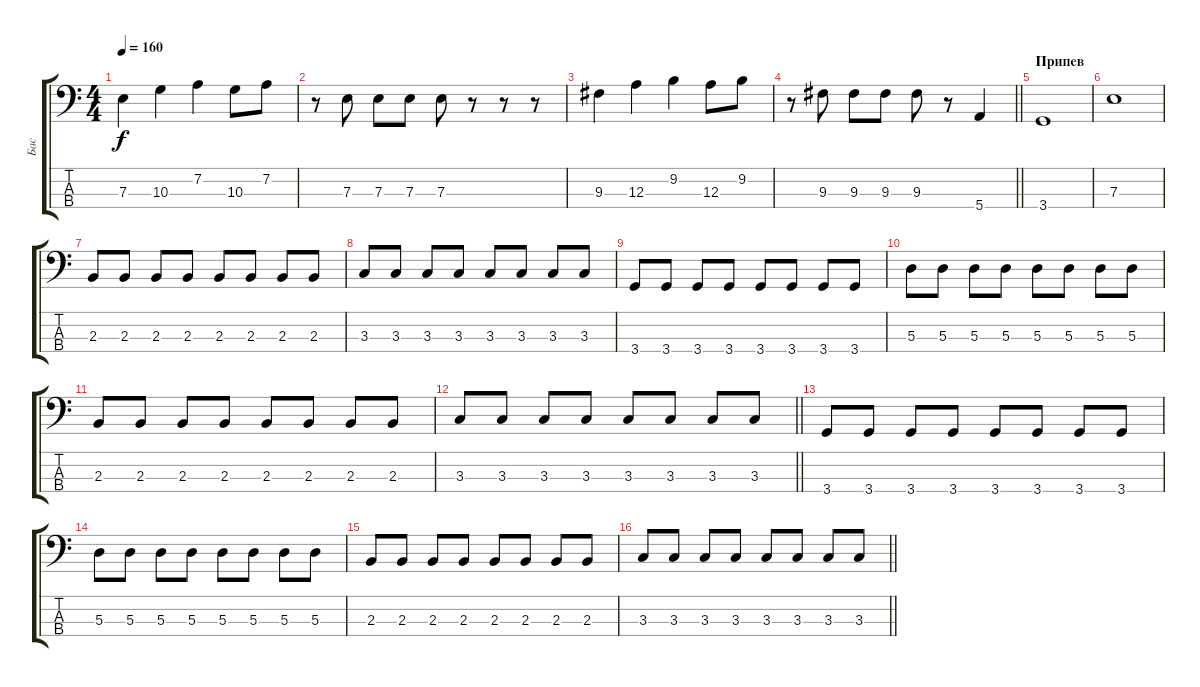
\track ("Бас" "Бас") {instrument electricbassfinger}
\staff {score tabs}
\tuning (G2 D2 A1 E1) {hide}
\ts (4 4)
\tempo 160
\clef f4
\ks c
7.3.4{dy f} 10.3.4 7.2.4 10.3.8 7.2.8 |
r.8 7.3.8 7.3.8 7.3.8 7.3.8 r.8 r.8 r.8 |
9.3.4 12.3.4 9.2.4 12.3.8 9.2.8 |
\barLineRight lightlight
r.8 9.3.8 9.3.8 9.3.8 9.3.8 r.8 5.4.4 |
\section ("" "Припев")
3.4.1 |
7.3.1 |
2.3.8 2.3.8 2.3.8 2.3.8 2.3.8 2.3.8 2.3.8 2.3.8 |
3.3.8 3.3.8 3.3.8 3.3.8 3.3.8 3.3.8 3.3.8 3.3.8 |
3.4.8 3.4.8 3.4.8 3.4.8 3.4.8 3.4.8 3.4.8 3.4.8 |
5.3.8 5.3.8 5.3.8 5.3.8 5.3.8 5.3.8 5.3.8 5.3.8 |
2.3.8 2.3.8 2.3.8 2.3.8 2.3.8 2.3.8 2.3.8 2.3.8 |
\barLineRight lightlight
3.3.8 3.3.8 3.3.8 3.3.8 3.3.8 3.3.8 3.3.8 3.3.8 |
\section ("" " ")
3.4.8 3.4.8 3.4.8 3.4.8 3.4.8 3.4.8 3.4.8 3.4.8 |
5.3.8 5.3.8 5.3.8 5.3.8 5.3.8 5.3.8 5.3.8 5.3.8 |
2.3.8 2.3.8 2.3.8 2.3.8 2.3.8 2.3.8 2.3.8 2.3.8 |
\barLineRight lightlight
3.3.8 3.3.8 3.3.8 3.3.8 3.3.8 3.3.8 3.3.8 3.3.8
